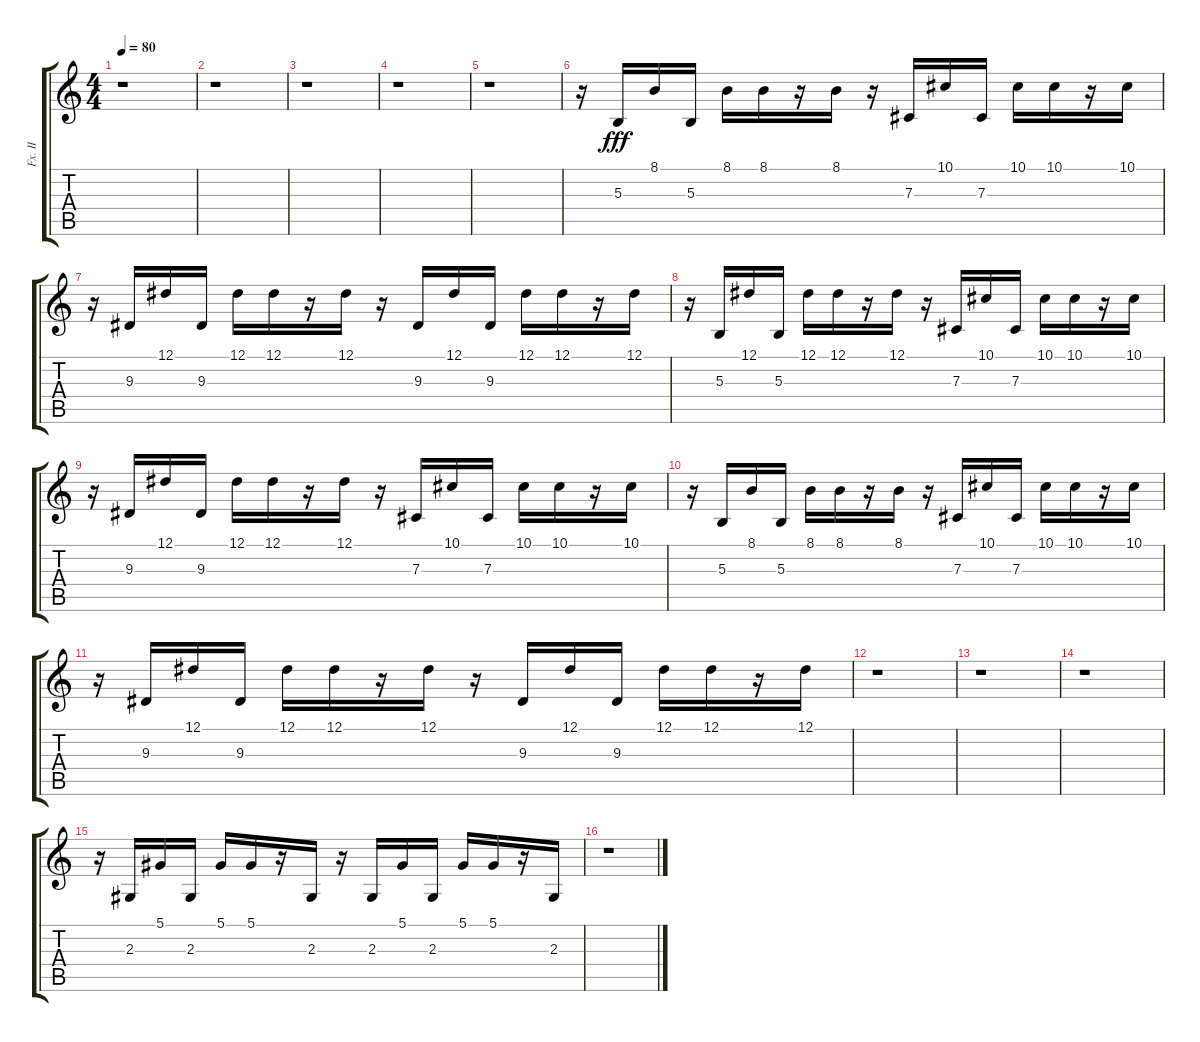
\track ("Fx. II" "Fx. II") {instrument xylophone}
\staff {score tabs}
\tuning (Eb4 Bb3 Gb3 Db3 Ab2 Eb2) {hide}
\ts (4 4)
\tempo 80
\clef g2
\ks c
r.1{dy fff} |
r.1 |
r.1 |
r.1 |
r.1 |
r.16 5.3.16 8.1.16 5.3.16 8.1.16 8.1.16 r.16 8.1.16 r.16 7.3.16 10.1.16 7.3.16 10.1.16 10.1.16 r.16 10.1.16 |
r.16 9.3.16 12.1.16 9.3.16 12.1.16 12.1.16 r.16 12.1.16 r.16 9.3.16 12.1.16 9.3.16 12.1.16 12.1.16 r.16 12.1.16 |
r.16 5.3.16 12.1.16 5.3.16 12.1.16 12.1.16 r.16 12.1.16 r.16 7.3.16 10.1.16 7.3.16 10.1.16 10.1.16 r.16 10.1.16 |
r.16 9.3.16 12.1.16 9.3.16 12.1.16 12.1.16 r.16 12.1.16 r.16 7.3.16 10.1.16 7.3.16 10.1.16 10.1.16 r.16 10.1.16 |
r.16 5.3.16 8.1.16 5.3.16 8.1.16 8.1.16 r.16 8.1.16 r.16 7.3.16 10.1.16 7.3.16 10.1.16 10.1.16 r.16 10.1.16 |
r.16 9.3.16 12.1.16 9.3.16 12.1.16 12.1.16 r.16 12.1.16 r.16 9.3.16 12.1.16 9.3.16 12.1.16 12.1.16 r.16 12.1.16 |
r.1 |
r.1 |
r.1 |
r.16 2.3.16 5.1.16 2.3.16 5.1.16 5.1.16 r.16 2.3.16 r.16 2.3.16 5.1.16 2.3.16 5.1.16 5.1.16 r.16 2.3.16 |
r.1
